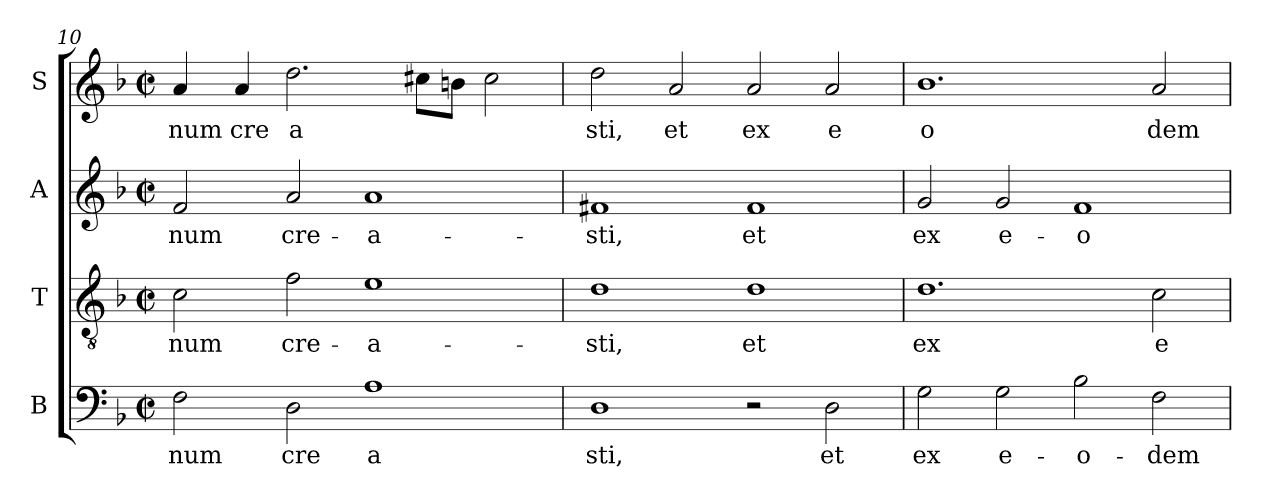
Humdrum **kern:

**kern	**text	**kern	**text	**kern	**text	**kern	**text
*part4	*part4	*part3	*part3	*part2	*part2	*part1	*part1
*staff4	*staff4	*staff3	*staff3	*staff2	*staff2	*staff1	*staff1
*I"B	*	*I"T	*	*I"A	*	*I"S	*
*clefF4	*	*clefGv2	*	*clefG2	*	*clefG2	*
*k[b-]	*	*k[b-]	*	*k[b-]	*	*k[b-]	*
*F:	*	*F:	*	*F:	*	*F:	*
*M2/2	*	*M2/2	*	*M2/2	*	*M2/2	*
*met(c|)	*	*met(c|)	*	*met(c|)	*	*met(c|)	*
=10	=10	=10	=10	=10	=10	=10	=10
!	!LO:LY:b:cj	!	!LO:LY:b:cj	!	!LO:LY:b:cj	!	!LO:LY:b:cj
2F\	num	2c\	-num	2f/	-num	4a/	num
!	!	!	!	!	!	!	!LO:LY:b:cj
.	.	.	.	.	.	4a/	cre
!	!LO:LY:b:cj	!	!LO:LY:b:cj	!	!LO:LY:b:cj	!	!LO:LY:b:cj
2D\	cre	2f\	cre-	2a/	cre-	2.dd\	a
!	!LO:LY:b:cj	!	!LO:LY:b:cj	!	!LO:LY:b:cj	!	!
1A	a	1e	-a-	1a	-a-	.	.
!	!	!	!	!	!	!	!LO:LY:b:cj
.	.	.	.	.	.	8cc#\L	.
!	!	!	!	!	!	!	!LO:LY:b:cj
.	.	.	.	.	.	8b\J	.
!	!	!	!	!	!	!	!LO:LY:b:cj
.	.	.	.	.	.	2cc#\	.
=11	=11	=11	=11	=11	=11	=11	=11
!	!LO:LY:b:cj	!	!LO:LY:b:cj	!	!LO:LY:b:cj	!	!LO:LY:b:cj
1D	sti,	1d	-sti,	1f#X	-sti,	2dd\	sti,
!	!	!	!	!	!	!	!LO:LY:b:cj
.	.	.	.	.	.	2a/	et
!	!	!	!LO:LY:b:cj	!	!LO:LY:b:cj	!	!LO:LY:b:cj
2r	.	1d	et	1f#	et	2a/	ex
!	!LO:LY:b:cj	!	!	!	!	!	!LO:LY:b:cj
2D\	et	.	.	.	.	2a/	e
!!LO:PB:g=z
=12	=12	=12	=12	=12	=12	=12	=12
!	!LO:LY:b:cj	!	!LO:LY:b:cj	!	!LO:LY:b:cj	!	!LO:LY:b:cj
2G\	ex	1.d	ex	2g/	ex	1.b-	o
!	!LO:LY:b:cj	!	!	!	!LO:LY:b:cj	!	!
2G\	e-	.	.	2g/	e-	.	.
!	!LO:LY:b:cj	!	!	!	!LO:LY:b:cj	!	!
2B-\	-o-	.	.	1f	-o-	.	.
!	!LO:LY:b:cj	!	!LO:LY:b:cj	!	!	!	!LO:LY:b:cj
2F\	-dem	2c\	e	.	.	2a/	dem
=	=	=	=	=	=	=	=
*-	*-	*-	*-	*-	*-	*-	*-
